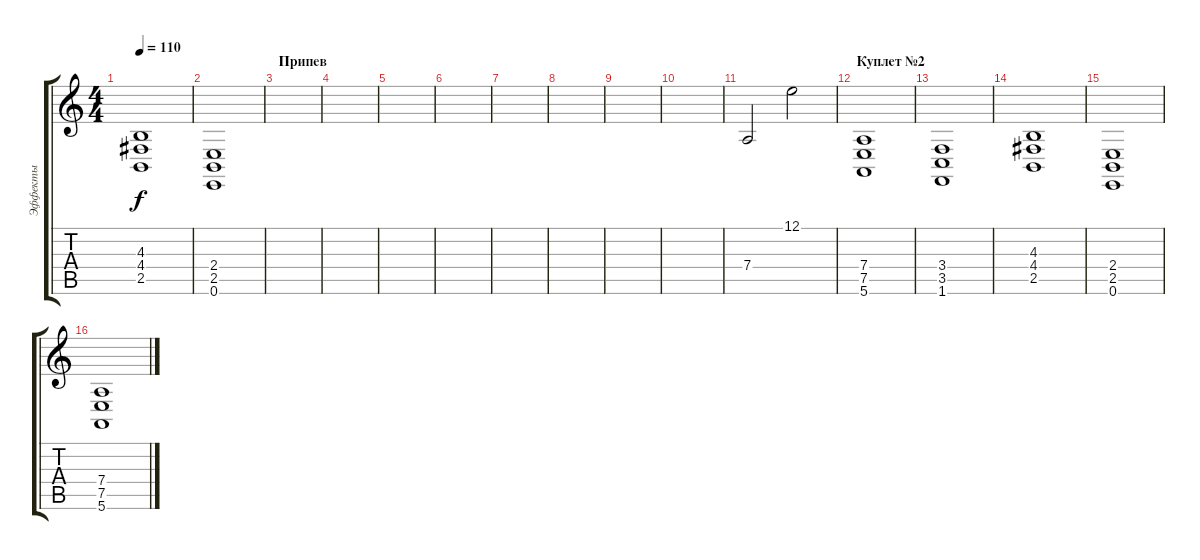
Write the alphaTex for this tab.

\track ("Эффекты" "Эффекты") {instrument pad2warm}
\staff {score tabs}
\tuning (E4 B3 G3 D3 A2 E2) {hide}
\ts (4 4)
\tempo 110
\clef g2
\ks c
(4.3 4.4 2.5).1{dy f} |
(2.4 2.5 0.6).1 |
\section ("" "Припев")
|
|
|
|
|
|
|
|
7.4.2 12.1.2 |
\section ("" "Куплет №2")
(7.4 7.5 5.6).1 |
(3.4 3.5 1.6).1 |
(4.3 4.4 2.5).1 |
(2.4 2.5 0.6).1 |
(7.4 7.5 5.6).1
